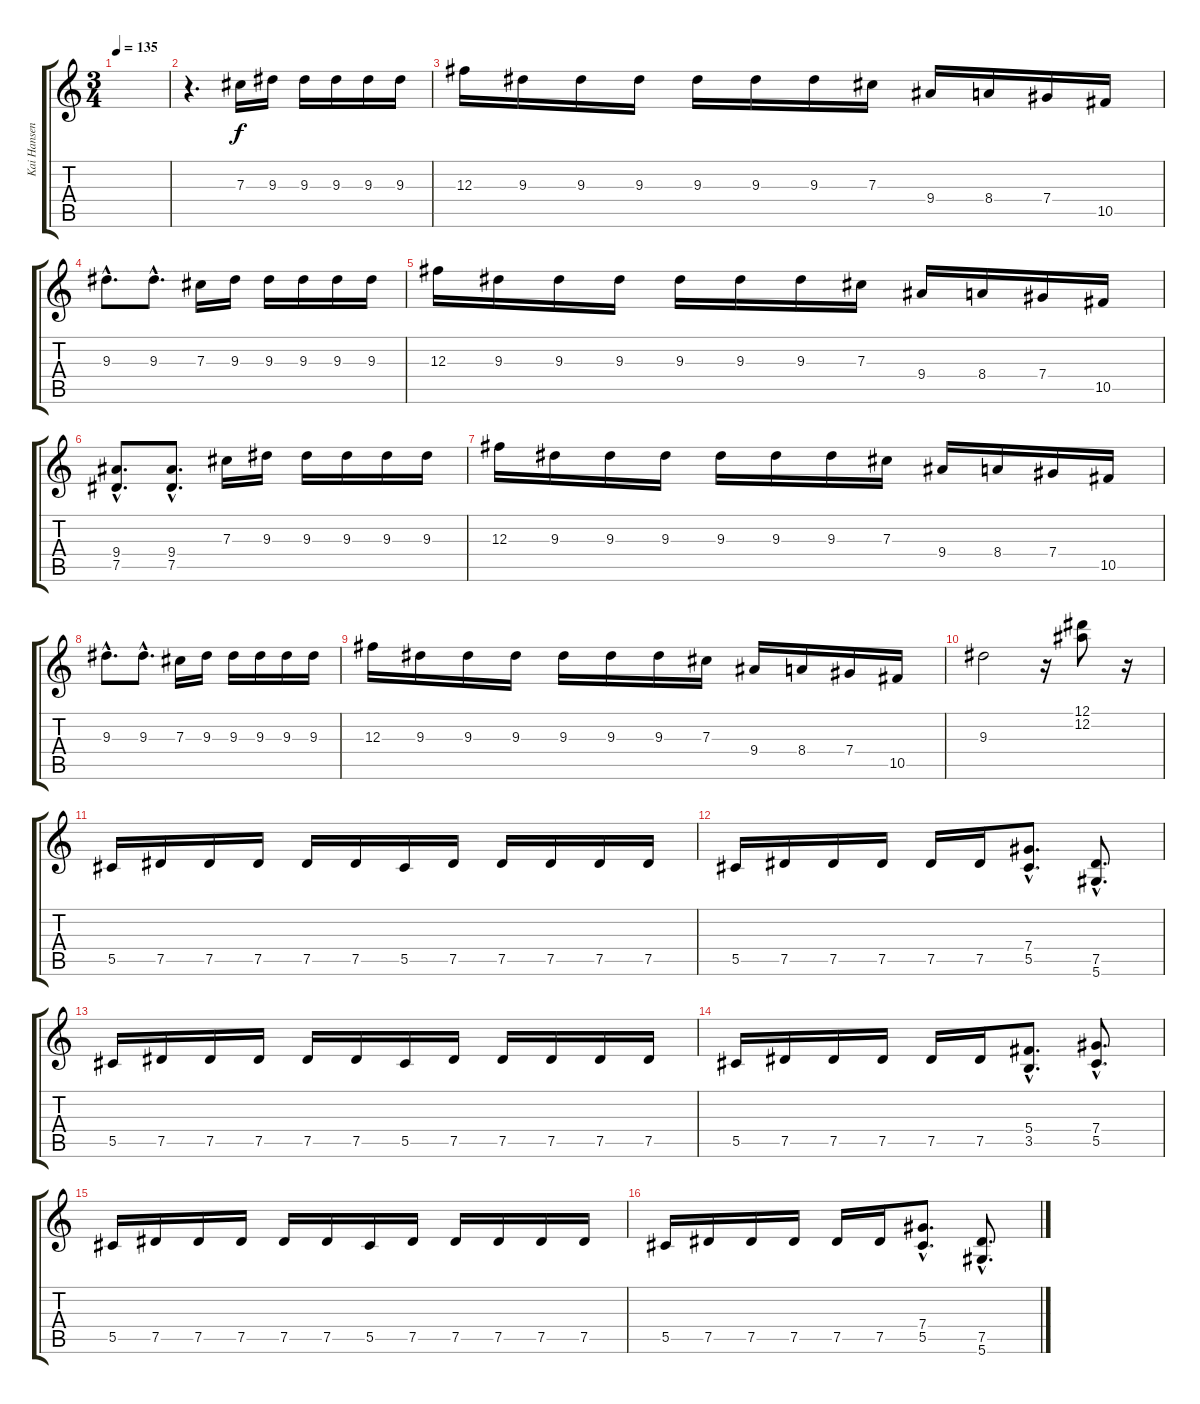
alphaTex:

\track ("Kai Hansen" "Kai Hansen") {instrument distortionguitar}
\staff {score tabs}
\tuning (Eb4 Bb3 Gb3 Db3 Ab2 Eb2) {hide}
\ts (3 4)
\tempo 135
\clef g2
\ks c
|
r.4{d} 7.3.16 9.3.16 9.3.16 9.3.16 9.3.16 9.3.16 |
12.3.16 9.3.16 9.3.16 9.3.16 9.3.16 9.3.16 9.3.16 7.3.16 9.4.16 8.4.16 7.4.16 10.5.16 |
9.3{hac}.8{d} 9.3{hac}.8{d} 7.3.16 9.3.16 9.3.16 9.3.16 9.3.16 9.3.16 |
12.3.16 9.3.16 9.3.16 9.3.16 9.3.16 9.3.16 9.3.16 7.3.16 9.4.16 8.4.16 7.4.16 10.5.16 |
(9.4{hac} 7.5{hac}).8{d} (9.4{hac} 7.5{hac}).8{d} 7.3.16 9.3.16 9.3.16 9.3.16 9.3.16 9.3.16 |
12.3.16 9.3.16 9.3.16 9.3.16 9.3.16 9.3.16 9.3.16 7.3.16 9.4.16 8.4.16 7.4.16 10.5.16 |
9.3{hac}.8{d} 9.3{hac}.8{d} 7.3.16 9.3.16 9.3.16 9.3.16 9.3.16 9.3.16 |
12.3.16 9.3.16 9.3.16 9.3.16 9.3.16 9.3.16 9.3.16 7.3.16 9.4.16 8.4.16 7.4.16 10.5.16 |
9.3.2 r.16 (12.1 12.2).8 r.16 |
5.5.16 7.5.16 7.5.16 7.5.16 7.5.16 7.5.16 5.5.16 7.5.16 7.5.16 7.5.16 7.5.16 7.5.16 |
5.5.16 7.5.16 7.5.16 7.5.16 7.5.16 7.5.16 (7.4{hac} 5.5{hac}).8{d} (7.5{hac} 5.6{hac}).8{d} |
5.5.16 7.5.16 7.5.16 7.5.16 7.5.16 7.5.16 5.5.16 7.5.16 7.5.16 7.5.16 7.5.16 7.5.16 |
5.5.16 7.5.16 7.5.16 7.5.16 7.5.16 7.5.16 (5.4{hac} 3.5{hac}).8{d} (7.4{hac} 5.5{hac}).8{d} |
5.5.16 7.5.16 7.5.16 7.5.16 7.5.16 7.5.16 5.5.16 7.5.16 7.5.16 7.5.16 7.5.16 7.5.16 |
5.5.16 7.5.16 7.5.16 7.5.16 7.5.16 7.5.16 (7.4{hac} 5.5{hac}).8{d} (7.5{hac} 5.6{hac}).8{d}
